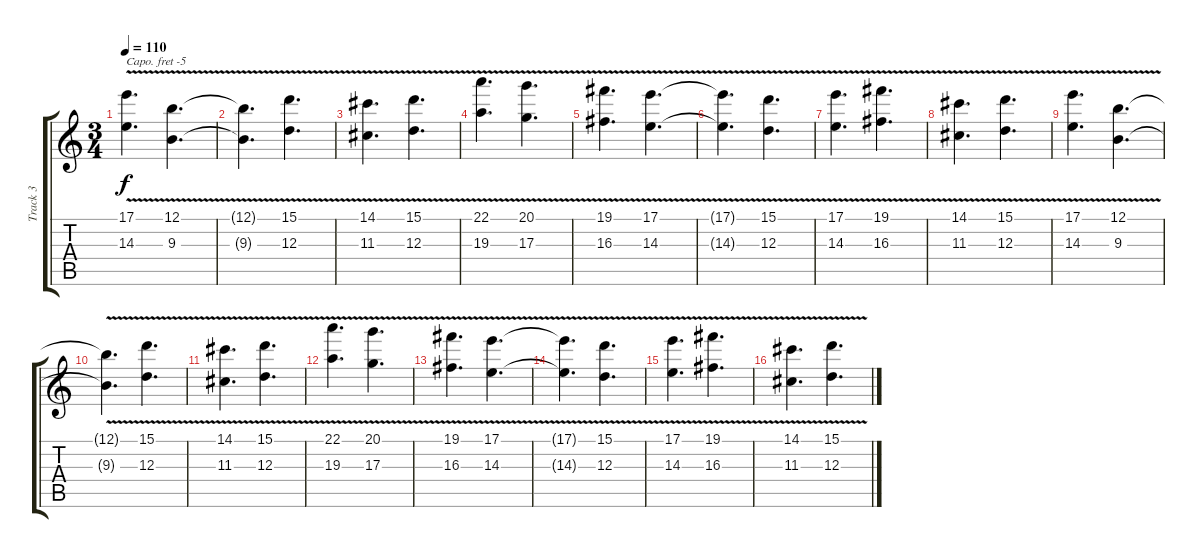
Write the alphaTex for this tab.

\track ("Track 3" "Track 3") {instrument distortionguitar}
\staff {score tabs}
\capo -5
\tuning (E4 B3 G3 D3 A2 E2) {hide}
\ts (3 4)
\tempo 110
\clef g2
\ks c
(17.1{v} 14.3{v}).4{d dy f} (12.1{v} 9.3{v}).4{d} |
(12.1{t} 9.3{t}).4{d} (15.1{v} 12.3{v}).4{d} |
(14.1{v} 11.3).4{d} (15.1{v} 12.3).4{d} |
(22.1{v} 19.3{v}).4{d} (20.1{v} 17.3{v}).4{d} |
(19.1{v} 16.3{v}).4{d} (17.1{v} 14.3{v}).4{d} |
(17.1{t} 14.3{t}).4{d} (15.1{v} 12.3{v}).4{d} |
(17.1{v} 14.3{v}).4{d} (19.1{v} 16.3{v}).4{d} |
(14.1{v} 11.3{v}).4{d} (15.1{v} 12.3{v}).4{d} |
(17.1{v} 14.3{v}).4{d} (12.1{v} 9.3{v}).4{d} |
(12.1{t} 9.3{t}).4{d} (15.1{v} 12.3{v}).4{d} |
(14.1{v} 11.3).4{d} (15.1{v} 12.3).4{d} |
(22.1{v} 19.3{v}).4{d} (20.1{v} 17.3{v}).4{d} |
(19.1{v} 16.3{v}).4{d} (17.1{v} 14.3{v}).4{d} |
(17.1{t} 14.3{t}).4{d} (15.1{v} 12.3{v}).4{d} |
(17.1{v} 14.3{v}).4{d} (19.1{v} 16.3{v}).4{d} |
(14.1{v} 11.3{v}).4{d} (15.1{v} 12.3{v}).4{d}
